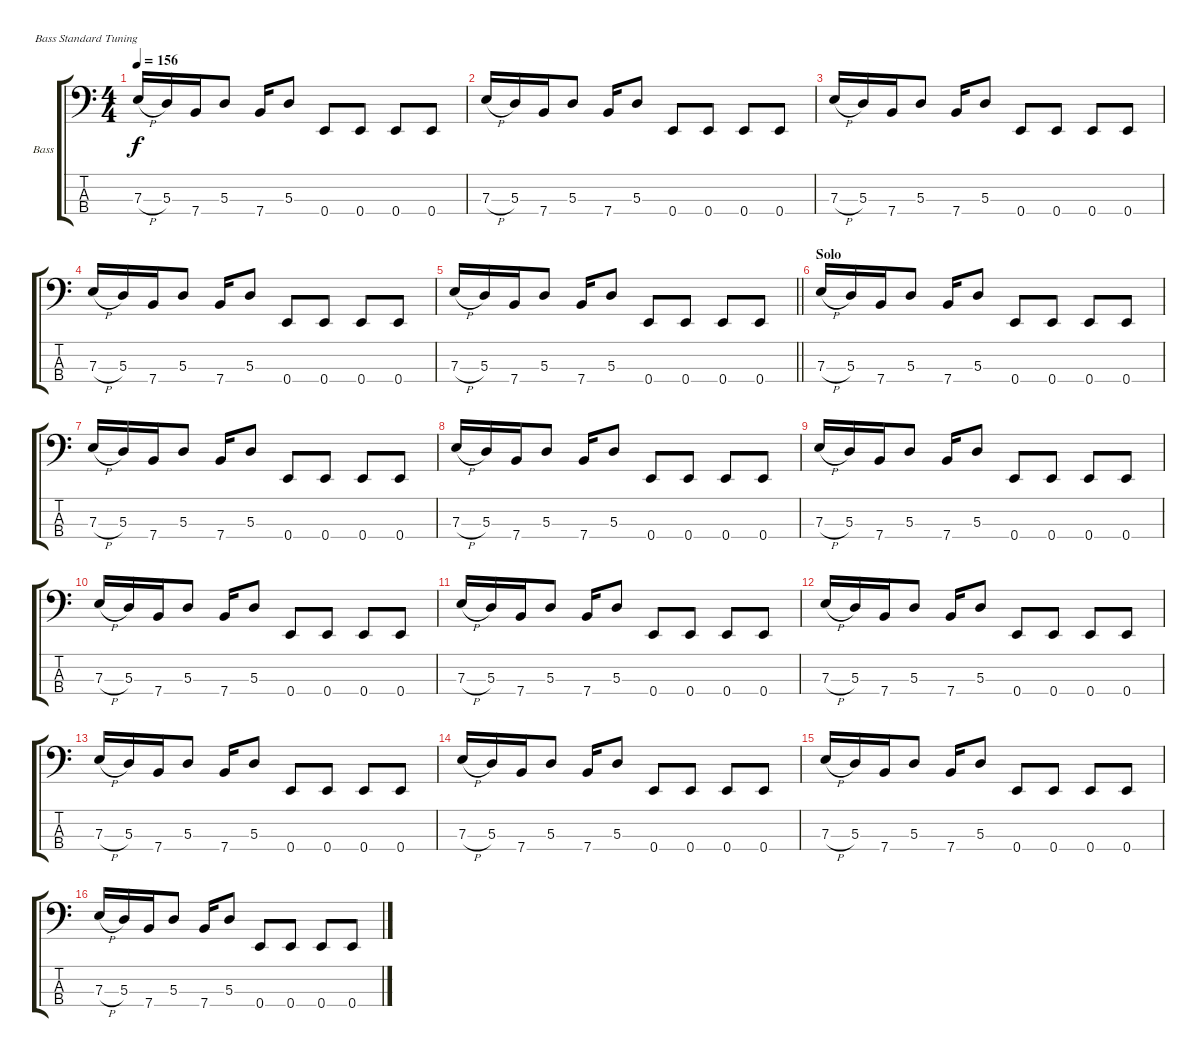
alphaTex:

\bracketExtendMode groupsimilarinstruments
\firstSystemTrackNameOrientation horizontal
\otherSystemsTrackNameOrientation horizontal
\track ("Bass" "Bass") {instrument electricbassfinger}
\staff {score tabs}
\tuning (G2 D2 A1 E1)
\ts (4 4)
\tempo 156
\clef f4
\ks c
7.3{h}.16{dy f} 5.3.16 7.4.16 5.3.8 7.4.16 5.3.8 0.4.8 0.4.8 0.4.8 0.4.8 |
7.3{h}.16 5.3.16 7.4.16 5.3.8 7.4.16 5.3.8 0.4.8 0.4.8 0.4.8 0.4.8 |
7.3{h}.16 5.3.16 7.4.16 5.3.8 7.4.16 5.3.8 0.4.8 0.4.8 0.4.8 0.4.8 |
7.3{h}.16 5.3.16 7.4.16 5.3.8 7.4.16 5.3.8 0.4.8 0.4.8 0.4.8 0.4.8 |
\barLineRight lightlight
7.3{h}.16 5.3.16 7.4.16 5.3.8 7.4.16 5.3.8 0.4.8 0.4.8 0.4.8 0.4.8 |
\section ("" "Solo")
7.3{h}.16 5.3.16 7.4.16 5.3.8 7.4.16 5.3.8 0.4.8 0.4.8 0.4.8 0.4.8 |
7.3{h}.16 5.3.16 7.4.16 5.3.8 7.4.16 5.3.8 0.4.8 0.4.8 0.4.8 0.4.8 |
7.3{h}.16 5.3.16 7.4.16 5.3.8 7.4.16 5.3.8 0.4.8 0.4.8 0.4.8 0.4.8 |
7.3{h}.16 5.3.16 7.4.16 5.3.8 7.4.16 5.3.8 0.4.8 0.4.8 0.4.8 0.4.8 |
7.3{h}.16 5.3.16 7.4.16 5.3.8 7.4.16 5.3.8 0.4.8 0.4.8 0.4.8 0.4.8 |
7.3{h}.16 5.3.16 7.4.16 5.3.8 7.4.16 5.3.8 0.4.8 0.4.8 0.4.8 0.4.8 |
7.3{h}.16 5.3.16 7.4.16 5.3.8 7.4.16 5.3.8 0.4.8 0.4.8 0.4.8 0.4.8 |
7.3{h}.16 5.3.16 7.4.16 5.3.8 7.4.16 5.3.8 0.4.8 0.4.8 0.4.8 0.4.8 |
7.3{h}.16 5.3.16 7.4.16 5.3.8 7.4.16 5.3.8 0.4.8 0.4.8 0.4.8 0.4.8 |
7.3{h}.16 5.3.16 7.4.16 5.3.8 7.4.16 5.3.8 0.4.8 0.4.8 0.4.8 0.4.8 |
7.3{h}.16 5.3.16 7.4.16 5.3.8 7.4.16 5.3.8 0.4.8 0.4.8 0.4.8 0.4.8
